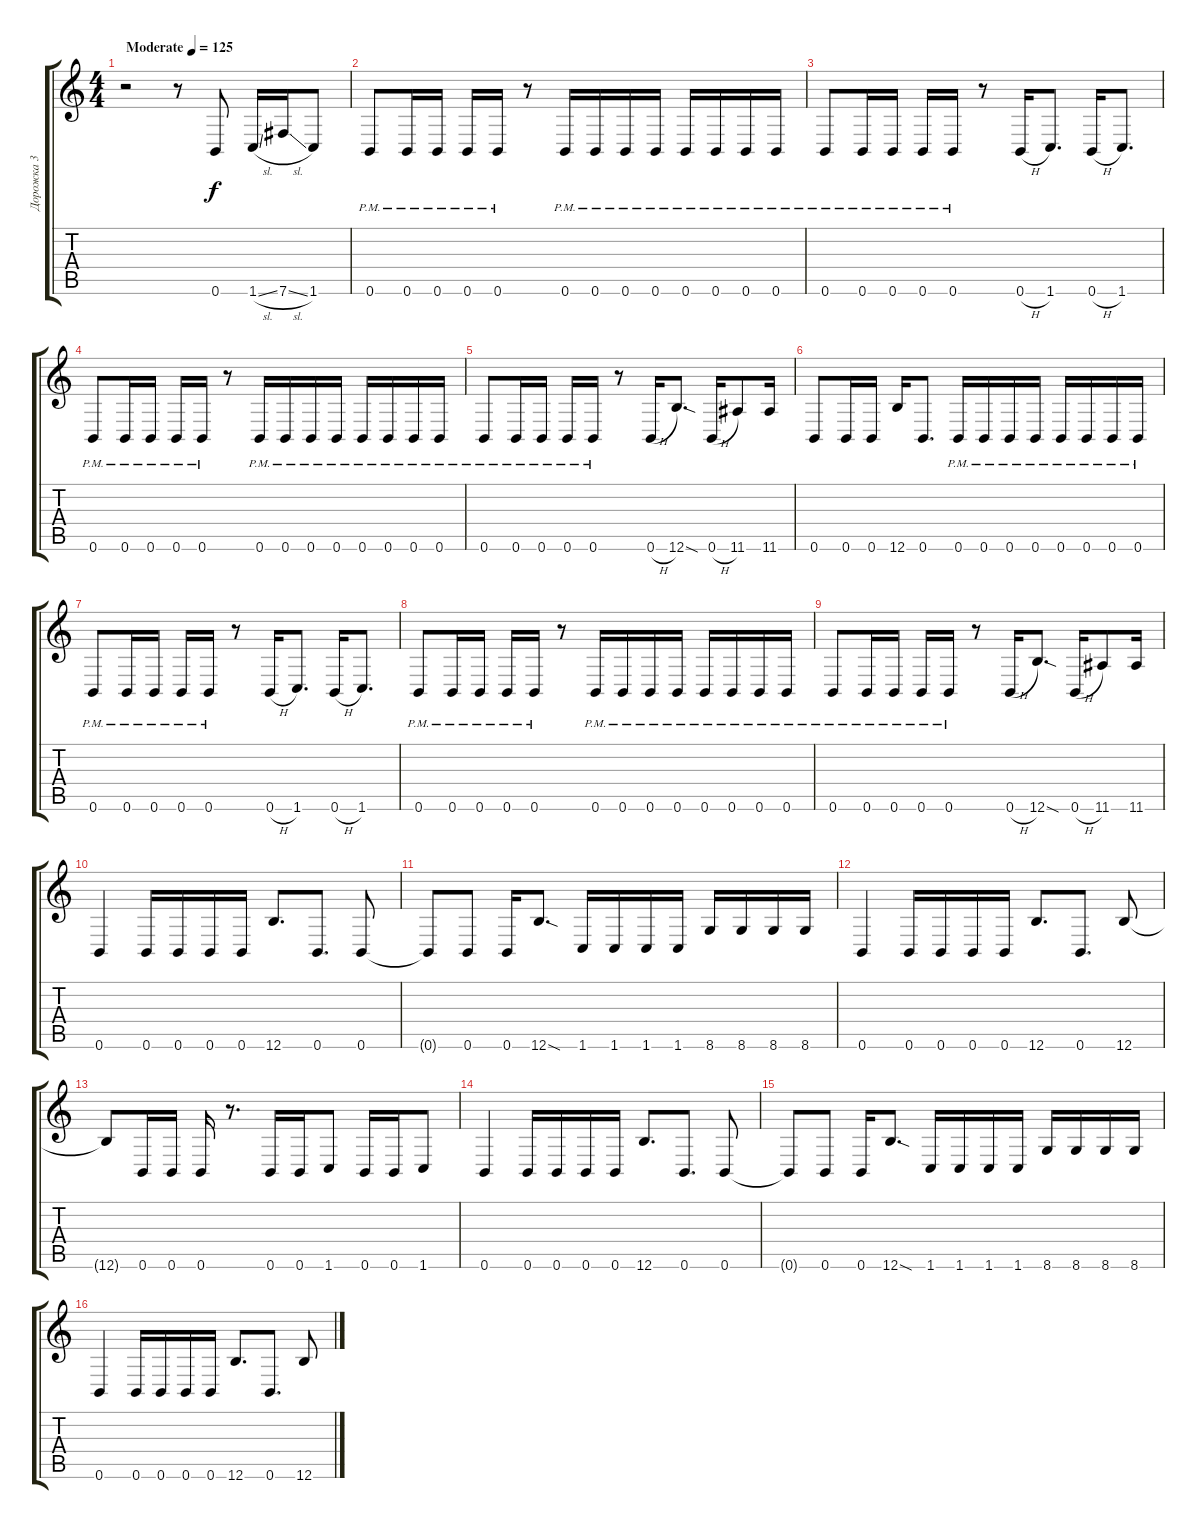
\track ("Дорожка 3" "Дорожка 3") {instrument overdrivenguitar}
\staff {score tabs}
\tuning (Db4 Ab3 E3 B2 Gb2 B1) {hide}
\ts (4 4)
\tempo (125 "Moderate")
\clef g2
\ks c
r.2{dy f instrument overdrivenguitar} r.8 0.6.8 1.6{sl}.16 7.6{sl}.16 1.6.8 |
0.6{pm}.8 0.6{pm}.16 0.6{pm}.16 0.6{pm}.16 0.6{pm}.16 r.8 0.6{pm}.16 0.6{pm}.16 0.6{pm}.16 0.6{pm}.16 0.6{pm}.16 0.6{pm}.16 0.6{pm}.16 0.6{pm}.16 |
0.6{pm}.8 0.6{pm}.16 0.6{pm}.16 0.6{pm}.16 0.6{pm}.16 r.8 0.6{h}.16 1.6.8{d} 0.6{h}.16 1.6.8{d} |
0.6{pm}.8 0.6{pm}.16 0.6{pm}.16 0.6{pm}.16 0.6{pm}.16 r.8 0.6{pm}.16 0.6{pm}.16 0.6{pm}.16 0.6{pm}.16 0.6{pm}.16 0.6{pm}.16 0.6{pm}.16 0.6{pm}.16 |
0.6{pm}.8 0.6{pm}.16 0.6{pm}.16 0.6{pm}.16 0.6{pm}.16 r.8 0.6{h}.16 12.6{sod}.8{d} 0.6{h}.16 11.6.8 11.6.16 |
0.6.8 0.6.16 0.6.16 12.6.16 0.6.8{d} 0.6{pm}.16 0.6{pm}.16 0.6{pm}.16 0.6{pm}.16 0.6{pm}.16 0.6{pm}.16 0.6{pm}.16 0.6{pm}.16 |
0.6{pm}.8 0.6{pm}.16 0.6{pm}.16 0.6{pm}.16 0.6{pm}.16 r.8 0.6{h}.16 1.6.8{d} 0.6{h}.16 1.6.8{d} |
0.6{pm}.8 0.6{pm}.16 0.6{pm}.16 0.6{pm}.16 0.6{pm}.16 r.8 0.6{pm}.16 0.6{pm}.16 0.6{pm}.16 0.6{pm}.16 0.6{pm}.16 0.6{pm}.16 0.6{pm}.16 0.6{pm}.16 |
0.6{pm}.8 0.6{pm}.16 0.6{pm}.16 0.6{pm}.16 0.6{pm}.16 r.8 0.6{h}.16 12.6{sod}.8{d} 0.6{h}.16 11.6.8 11.6.16 |
0.6.4 0.6.16 0.6.16 0.6.16 0.6.16 12.6.8{d} 0.6.8{d} 0.6.8 |
0.6{t}.8 0.6.8 0.6.16 12.6{sod}.8{d} 1.6.16 1.6.16 1.6.16 1.6.16 8.6.16 8.6.16 8.6.16 8.6.16 |
0.6.4 0.6.16 0.6.16 0.6.16 0.6.16 12.6.8{d} 0.6.8{d} 12.6.8 |
12.6{t}.8 0.6.16 0.6.16 0.6.16 r.8{d} 0.6.16 0.6.16 1.6.8 0.6.16 0.6.16 1.6.8 |
0.6.4 0.6.16 0.6.16 0.6.16 0.6.16 12.6.8{d} 0.6.8{d} 0.6.8 |
0.6{t}.8 0.6.8 0.6.16 12.6{sod}.8{d} 1.6.16 1.6.16 1.6.16 1.6.16 8.6.16 8.6.16 8.6.16 8.6.16 |
0.6.4 0.6.16 0.6.16 0.6.16 0.6.16 12.6.8{d} 0.6.8{d} 12.6.8
